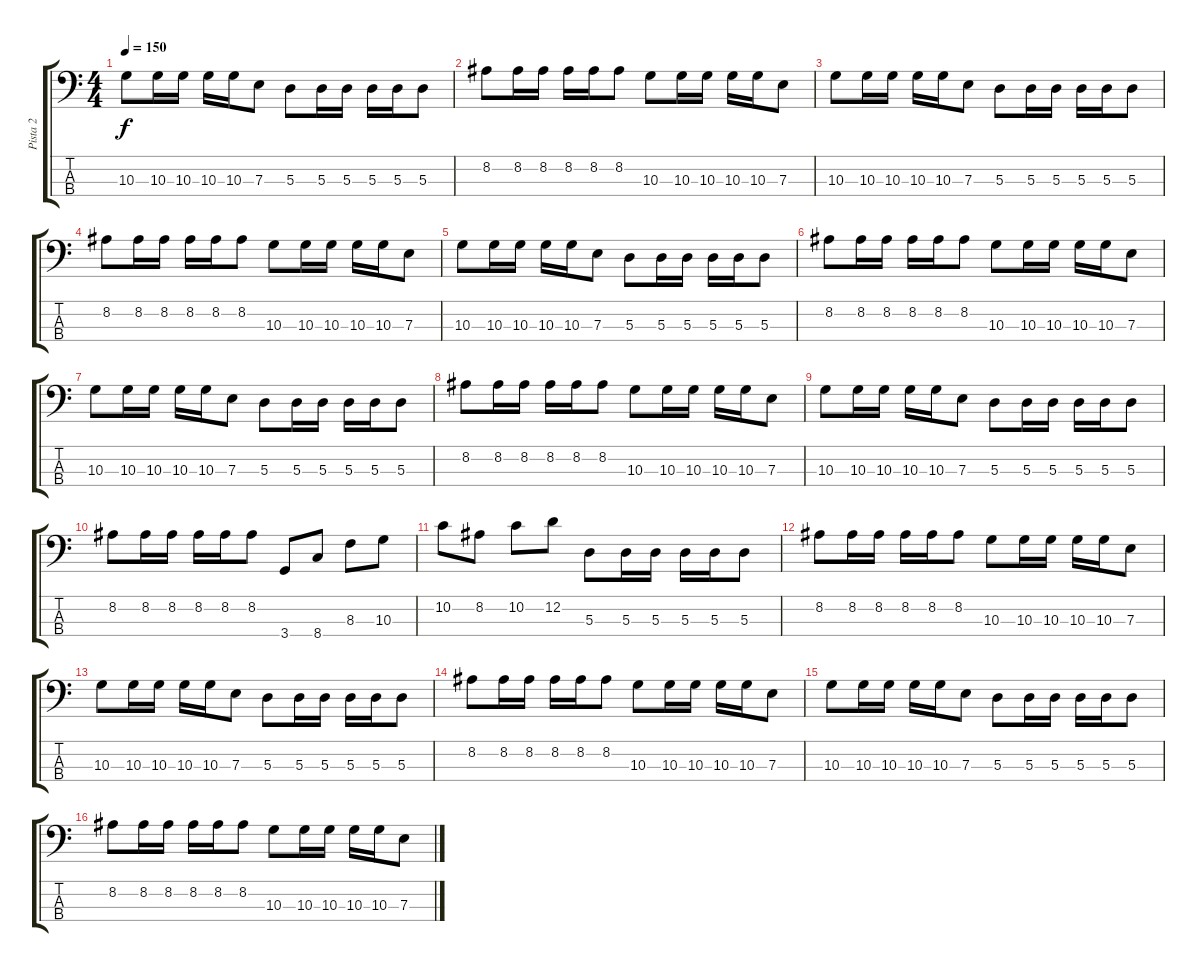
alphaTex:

\track ("Pista 2" "Pista 2") {instrument electricbassfinger}
\staff {score tabs}
\tuning (G2 D2 A1 E1) {hide}
\ts (4 4)
\tempo 150
\clef f4
\ks c
10.3.8{dy f} 10.3.16 10.3.16 10.3.16 10.3.16 7.3.8 5.3.8 5.3.16 5.3.16 5.3.16 5.3.16 5.3.8 |
8.2.8 8.2.16 8.2.16 8.2.16 8.2.16 8.2.8 10.3.8 10.3.16 10.3.16 10.3.16 10.3.16 7.3.8 |
10.3.8 10.3.16 10.3.16 10.3.16 10.3.16 7.3.8 5.3.8 5.3.16 5.3.16 5.3.16 5.3.16 5.3.8 |
8.2.8 8.2.16 8.2.16 8.2.16 8.2.16 8.2.8 10.3.8 10.3.16 10.3.16 10.3.16 10.3.16 7.3.8 |
10.3.8 10.3.16 10.3.16 10.3.16 10.3.16 7.3.8 5.3.8 5.3.16 5.3.16 5.3.16 5.3.16 5.3.8 |
8.2.8 8.2.16 8.2.16 8.2.16 8.2.16 8.2.8 10.3.8 10.3.16 10.3.16 10.3.16 10.3.16 7.3.8 |
10.3.8 10.3.16 10.3.16 10.3.16 10.3.16 7.3.8 5.3.8 5.3.16 5.3.16 5.3.16 5.3.16 5.3.8 |
8.2.8 8.2.16 8.2.16 8.2.16 8.2.16 8.2.8 10.3.8 10.3.16 10.3.16 10.3.16 10.3.16 7.3.8 |
10.3.8 10.3.16 10.3.16 10.3.16 10.3.16 7.3.8 5.3.8 5.3.16 5.3.16 5.3.16 5.3.16 5.3.8 |
8.2.8 8.2.16 8.2.16 8.2.16 8.2.16 8.2.8 3.4.8 8.4.8 8.3.8 10.3.8 |
10.2.8 8.2.8 10.2.8 12.2.8 5.3.8 5.3.16 5.3.16 5.3.16 5.3.16 5.3.8 |
8.2.8 8.2.16 8.2.16 8.2.16 8.2.16 8.2.8 10.3.8 10.3.16 10.3.16 10.3.16 10.3.16 7.3.8 |
10.3.8 10.3.16 10.3.16 10.3.16 10.3.16 7.3.8 5.3.8 5.3.16 5.3.16 5.3.16 5.3.16 5.3.8 |
8.2.8 8.2.16 8.2.16 8.2.16 8.2.16 8.2.8 10.3.8 10.3.16 10.3.16 10.3.16 10.3.16 7.3.8 |
10.3.8 10.3.16 10.3.16 10.3.16 10.3.16 7.3.8 5.3.8 5.3.16 5.3.16 5.3.16 5.3.16 5.3.8 |
8.2.8 8.2.16 8.2.16 8.2.16 8.2.16 8.2.8 10.3.8 10.3.16 10.3.16 10.3.16 10.3.16 7.3.8
